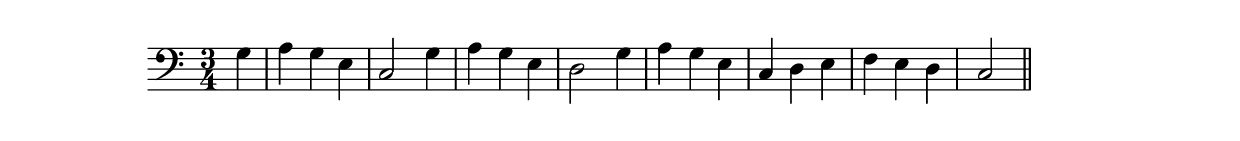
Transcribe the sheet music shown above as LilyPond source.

\version "2.19.49"
%{\header {
  title = "Revive Us Again"
  composer = "John Husband" % 1815
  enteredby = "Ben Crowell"
}%}
%{\tempo 4 = 120
%}
\score{{\key c \major
\clef bass
\relative g  {
  \partial 4
\time 3/4
  g4 | a g e | c2 g'4 | a4 g e | d2 g4 | a g e | c d e | f e d | c2
  \bar "||"
}
}}
